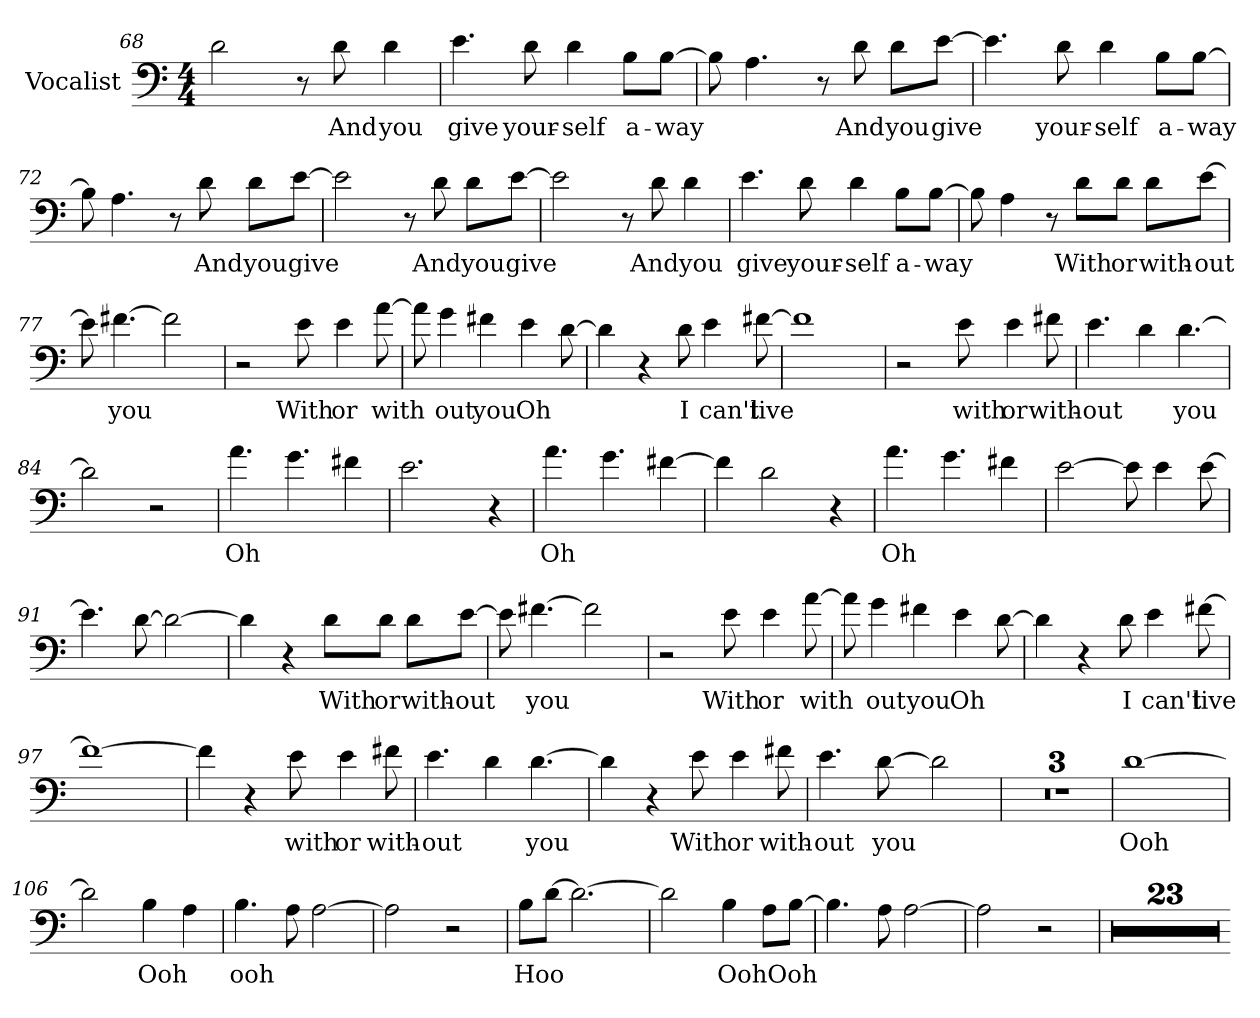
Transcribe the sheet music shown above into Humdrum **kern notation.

**kern	**text
*part1	*part1
*staff1	*staff1
*I"Vocalist	*
*clefF4	*
*M4/4	*
=68	=68
2d	_
8r	.
8d	And
4d	you
=69	=69
4.e	give
8d	your-
4d	-self
8B\L	a-
[8B\J	-way
=70	=70
8B]	_
4.A	_
8r	.
8d	And
8d\L	you
[8e\J	give
=71	=71
4.e]	_
8d	your-
4d	-self
8B\L	a-
[8B\J	-way
=72	=72
8B]	_
4.A	_
8r	.
8d	And
8d\L	you
[8e\J	give
=73	=73
2e]	_
8r	.
8d	And
8d\L	you
[8e\J	give
=74	=74
2e]	_
8r	.
8d	And
4d	you
=75	=75
4.e	give
8d	your-
4d	-self
8B\L	a-
[8B\J	-way
=76	=76
8B]	_
4A	_
8r	.
8d\L	With
8d\J	or
8d\L	with-
[8e\J	-out
=77	=77
8e]	_
[4.f#X	you
2f#]	_
=78	=78
2r	.
8e	With
4e	or
[8a	with-
=79	=79
8a]	_
4g	-out
4f#X	you
4e	Oh
[8d	_
=80	=80
4d]	_
4r	.
8d	I
4e	can't
[8f#X	live
=81	=81
1f#]	_
=82	=82
2r	.
8e	with
4e	or
8f#X	with-
=83	=83
4.e	-out
4d	_
[4.d	you
=84	=84
2d]	_
2r	.
=85	=85
4.a	Oh
4.g	_
4f#X	_
=86	=86
2.e	_
4r	.
=87	=87
4.a	Oh
4.g	_
[4f#X	_
=88	=88
4f#]	_
2d	_
4r	.
=89	=89
4.a	Oh
4.g	_
4f#X	_
=90	=90
[2e	_
8e]	_
4e	_
[8e	_
=91	=91
4.e]	_
[8d	_
2d_	_
=92	=92
4d]	_
4r	.
8d\L	With
8d\J	or
8d\L	with-
[8e\J	-out
=93	=93
8e]	_
[4.f#X	you
2f#]	_
=94	=94
2r	.
8e	With
4e	or
[8a	with-
=95	=95
8a]	_
4g	-out
4f#X	you
4e	Oh
[8d	_
=96	=96
4d]	_
4r	.
8d	I
4e	can't
[8f#X	live
=97	=97
1f#_	_
=98	=98
4f#]	_
4r	.
8e	with
4e	or
8f#X	with-
=99	=99
4.e	-out
4d	_
[4.d	you
=100	=100
4d]	_
4r	.
8e	With
4e	or
8f#X	with-
=101	=101
4.e	-out
[8d	you
2d]	_
=102	=102
1r	.
=103	=103
1r	.
=104	=104
1r	.
=105	=105
[1d	Ooh
=106	=106
2d]	_
4B	Ooh
4A	_
=107	=107
4.B	ooh
8A	_
[2A	_
=108	=108
2A]	_
2r	.
=109	=109
8B\L	Hoo
[8d\J	_
2.d_	_
=110	=110
2d]	_
4B	Ooh
8A\L	_
[8B\J	Ooh
=111	=111
4.B]	_
8A	_
[2A	_
=112	=112
2A]	_
2r	.
=113	=113
1r	.
=114	=114
1r	.
=115	=115
1r	.
=116	=116
1r	.
=117	=117
1r	.
=118	=118
1r	.
=119	=119
1r	.
=120	=120
1r	.
=121	=121
1r	.
=122	=122
1r	.
=123	=123
1r	.
=124	=124
1r	.
=125	=125
1r	.
=126	=126
1r	.
=127	=127
1r	.
=128	=128
1r	.
=129	=129
1r	.
=130	=130
1r	.
=131	=131
1r	.
=132	=132
1r	.
=133	=133
1r	.
=134	=134
1r	.
=135	=135
1r	.
=-	=-
*-	*-
